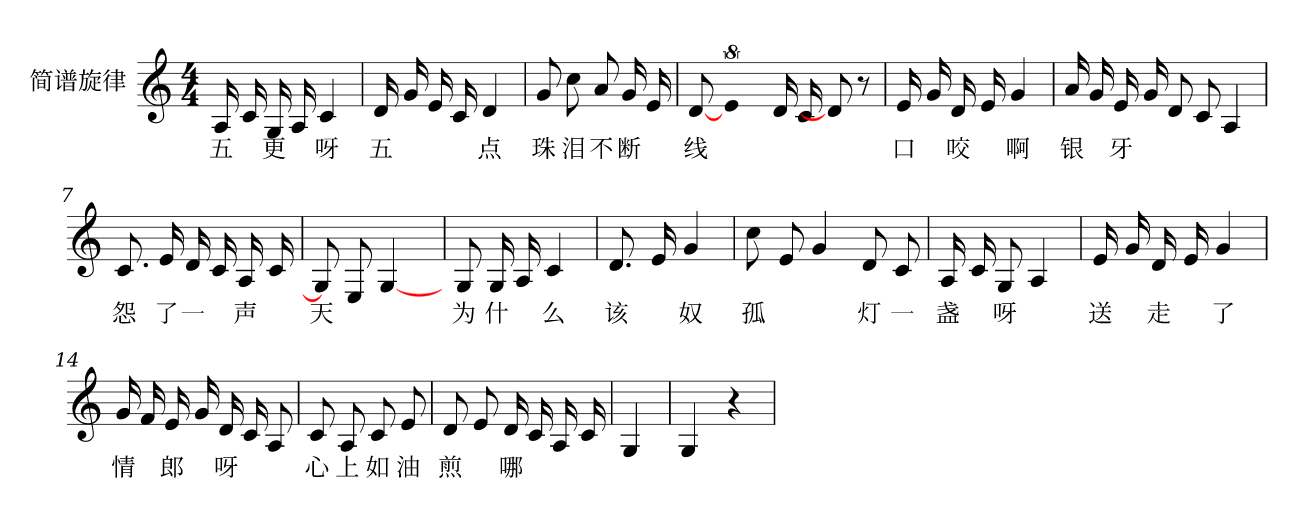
**kern	**text
*part1	*part1
*staff1	*staff1
*I"简谱旋律	*
*k[]	*
*M4/4	*
=1	=1
16A	五
16c	.
16G	更
16A	.
4c	呀
=2	=2
16d	五
16g	.
16e	.
16c	.
4d	点
=3	=3
8g	珠
8cc	泪
8a	不
16g	断
16e	.
=4	=4
!LO:N:vis=8	!
[8.d	线
!LO:N:vis=4	!
16%5e	.
16d	.
16c	.
8d]	.
8r	.
=5	=5
16e	口
16g	.
16d	咬
16e	.
4g	啊
=6	=6
16a	银
16g	.
16e	牙
16g	.
8d	.
8c	.
4A	.
=7	=7
8.c	怨
16e	了
16d	一
16c	.
16A	声
16c	.
=8	=8
8G]	天
8E	.
!LO:N:vis=4	!
[4.G	.
=9	=9
8G	为
16G	什
16A	.
4c	么
=10	=10
8.d	该
16e	.
4g	奴
=11	=11
8cc	孤
8e	.
4g	.
8d	灯
8c	一
=12	=12
16A	盏
16c	.
8G	呀
4A	.
=13	=13
16e	送
16g	.
16d	走
16e	.
4g	了
=14	=14
16g	情
16f	.
16e	郎
16g	.
16d	呀
16c	.
8A	.
=15	=15
8c	心
8A	上
8c	如
8e	油
=16	=16
8d	煎
8e	.
16d	哪
16c	.
16A	.
16c	.
=17	=17
4G	.
=18	=18
4G	.
4r	.
=	=
*-	*-
